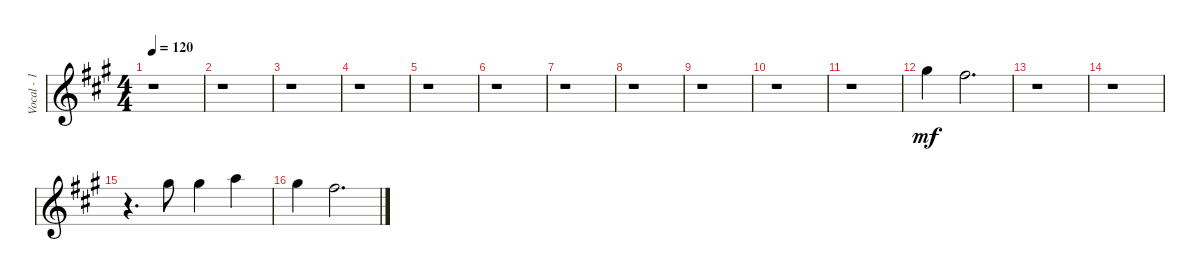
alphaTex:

\track ("Vocal - 1 (Alternative)" "Vocal - 1 ") {instrument synthbrass1}
\staff {score}
\tuning (E4 B3 G3 D3 A2 E2 B1) {hide}
\ts (4 4)
\tempo 120
\clef g2
\ks f#minor
r.1{dy mf} |
r.1 |
r.1 |
r.1 |
r.1 |
r.1 |
r.1 |
r.1 |
r.1 |
r.1 |
r.1 |
16.1.4 14.1.2{d} |
r.1 |
r.1 |
r.4{d} 16.1.8 16.1.4 17.1.4 |
16.1.4 14.1.2{d}
